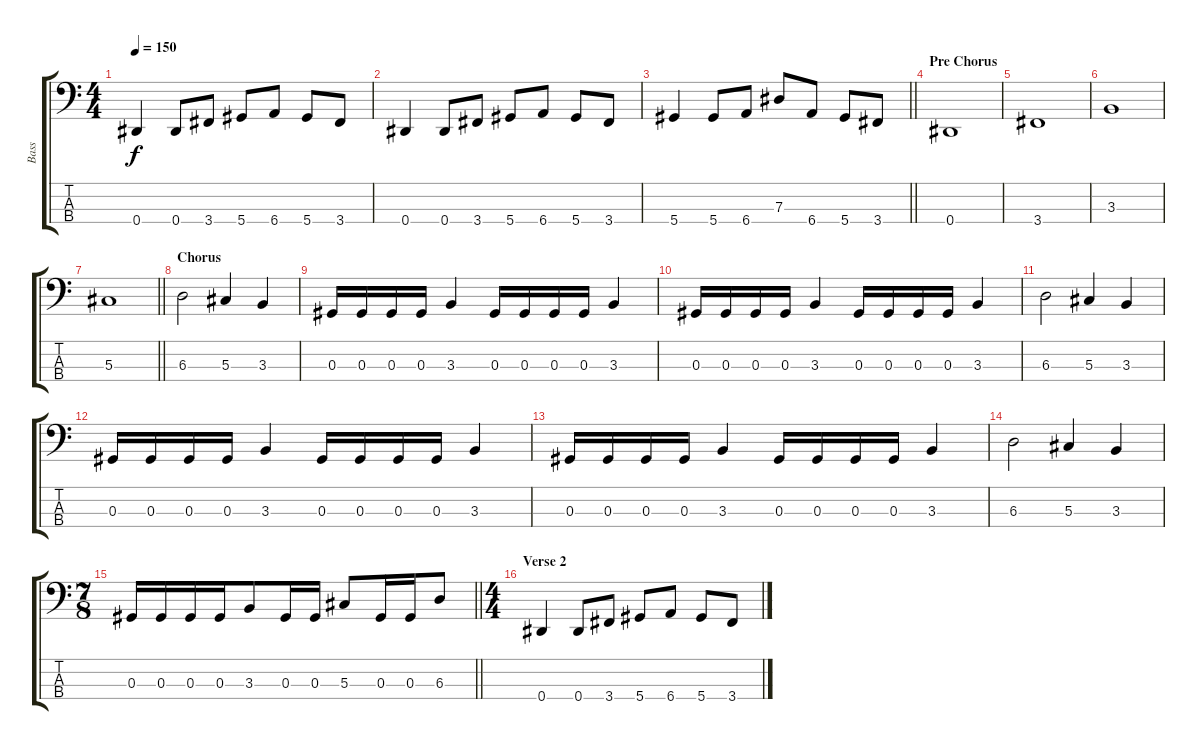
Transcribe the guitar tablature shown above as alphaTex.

\track ("Bass" "Bass") {instrument electricbasspick}
\staff {score tabs}
\tuning (Gb2 Db2 Ab1 Eb1) {hide}
\ts (4 4)
\tempo 150
\clef f4
\ks c
0.4.4{dy f} 0.4.8 3.4.8 5.4.8 6.4.8 5.4.8 3.4.8 |
0.4.4 0.4.8 3.4.8 5.4.8 6.4.8 5.4.8 3.4.8 |
\barLineRight lightlight
5.4.4 5.4.8 6.4.8 7.3.8 6.4.8 5.4.8 3.4.8 |
\section ("" "Pre Chorus")
0.4.1 |
3.4.1 |
3.3.1 |
\barLineRight lightlight
5.3.1 |
\section ("" "Chorus")
6.3.2 5.3.4 3.3.4 |
0.3.16 0.3.16 0.3.16 0.3.16 3.3.4 0.3.16 0.3.16 0.3.16 0.3.16 3.3.4 |
0.3.16 0.3.16 0.3.16 0.3.16 3.3.4 0.3.16 0.3.16 0.3.16 0.3.16 3.3.4 |
6.3.2 5.3.4 3.3.4 |
0.3.16 0.3.16 0.3.16 0.3.16 3.3.4 0.3.16 0.3.16 0.3.16 0.3.16 3.3.4 |
0.3.16 0.3.16 0.3.16 0.3.16 3.3.4 0.3.16 0.3.16 0.3.16 0.3.16 3.3.4 |
6.3.2 5.3.4 3.3.4 |
\ts (7 8)
\barLineRight lightlight
0.3.16 0.3.16 0.3.16 0.3.16 3.3.8 0.3.16 0.3.16 5.3.8 0.3.16 0.3.16 6.3.8 |
\ts (4 4)
\section ("" "Verse 2")
0.4.4 0.4.8 3.4.8 5.4.8 6.4.8 5.4.8 3.4.8
